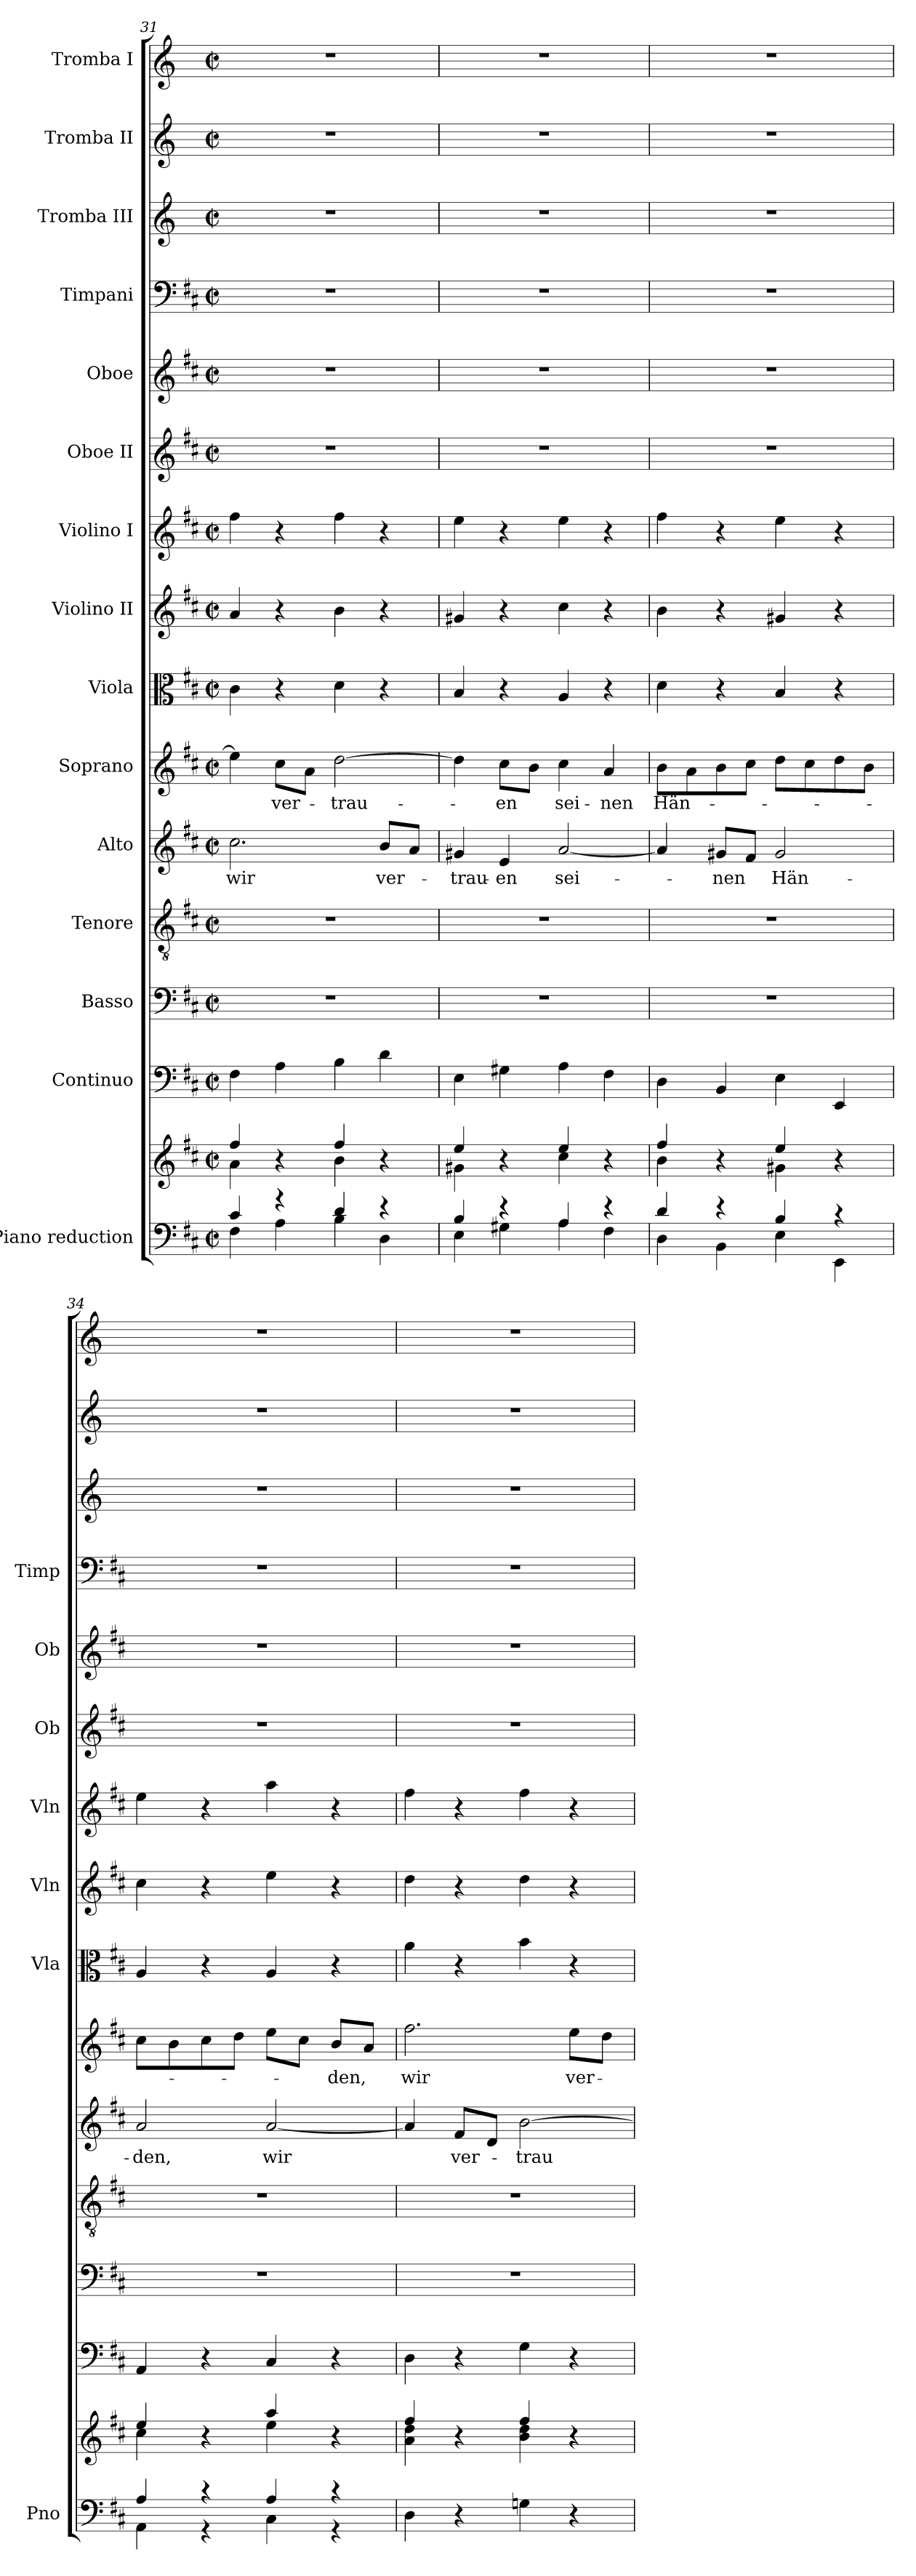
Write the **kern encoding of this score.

**kern	**kern	**kern	**kern	**kern	**kern	**text	**kern	**text	**kern	**kern	**kern	**kern	**kern	**kern	**kern	**kern	**kern
*part15	*part15	*part14	*part13	*part12	*part11	*part11	*part10	*part10	*part9	*part8	*part7	*part6	*part5	*part4	*part3	*part2	*part1
*staff16	*staff15	*staff14	*staff13	*staff12	*staff11	*staff11	*staff10	*staff10	*staff9	*staff8	*staff7	*staff6	*staff5	*staff4	*staff3	*staff2	*staff1
*I"Piano reduction	*	*I"Continuo	*I"Basso	*I"Tenore	*I"Alto	*	*I"Soprano	*	*I"Viola	*I"Violino II	*I"Violino I	*I"Oboe II	*I"Oboe	*I"Timpani	*I"Tromba III	*I"Tromba II	*I"Tromba I
*I'Pno	*	*	*	*	*	*	*	*	*I'Vla	*I'Vln	*I'Vln	*I'Ob	*I'Ob	*I'Timp	*	*	*
!!LO:PB:g=z
*clefF4	*clefG2	*clefF4	*clefF4	*clefGv2	*clefG2	*	*clefG2	*	*clefC3	*clefG2	*clefG2	*clefG2	*clefG2	*clefF4	*clefG2	*clefG2	*clefG2
*	*	*	*	*	*	*	*	*	*	*	*	*	*	*	*ITrd-1c-2	*ITrd-1c-2	*ITrd-1c-2
*k[f#c#]	*k[f#c#]	*k[f#c#]	*k[f#c#]	*k[f#c#]	*k[f#c#]	*	*k[f#c#]	*	*k[f#c#]	*k[f#c#]	*k[f#c#]	*k[f#c#]	*k[f#c#]	*k[f#c#]	*k[f#c#]	*k[f#c#]	*k[f#c#]
*M2/2	*M2/2	*M2/2	*M2/2	*M2/2	*M2/2	*	*M2/2	*	*M2/2	*M2/2	*M2/2	*M2/2	*M2/2	*M2/2	*M2/2	*M2/2	*M2/2
*met(c|)	*met(c|)	*met(c|)	*met(c|)	*met(c|)	*met(c|)	*	*met(c|)	*	*met(c|)	*met(c|)	*met(c|)	*met(c|)	*met(c|)	*met(c|)	*met(c|)	*met(c|)	*met(c|)
=31	=31	=31	=31	=31	=31	=31	=31	=31	=31	=31	=31	=31	=31	=31	=31	=31	=31
*^	*^	*	*	*	*	*	*	*	*	*	*	*	*	*	*	*	*
!	!	!	!	!	!	!	!	!LO:LY:b	!	!	!	!	!	!	!	!	!	!	!
4c#/	4F#\	4ff#/	4a\	4F#\	1r	1r	2.cc#\	wir	4ee\]	.	4c#\	4a/	4ff#\	1r	1r	1r	1r	1r	1r
!	!	!	!	!	!	!	!	!	!	!LO:LY:b	!	!	!	!	!	!	!	!	!
4r	4A\	4r	4ryy	4A\	.	.	.	.	8cc#\L	ver-	4r	4r	4r	.	.	.	.	.	.
.	.	.	.	.	.	.	.	.	8a\J	.	.	.	.	.	.	.	.	.	.
!	!	!	!	!	!	!	!	!	!	!LO:LY:b	!	!	!	!	!	!	!	!	!
4d/	4B\	4ff#/	4b\	4B\	.	.	.	.	[2dd\	-trau-	4d\	4b\	4ff#\	.	.	.	.	.	.
!	!	!	!	!	!	!	!	!LO:LY:b	!	!	!	!	!	!	!	!	!	!	!
4r	4D\	4r	4ryy	4d\	.	.	8b/L	ver-	.	.	4r	4r	4r	.	.	.	.	.	.
.	.	.	.	.	.	.	8a/J	.	.	.	.	.	.	.	.	.	.	.	.
=32	=32	=32	=32	=32	=32	=32	=32	=32	=32	=32	=32	=32	=32	=32	=32	=32	=32	=32	=32
!	!	!	!	!	!	!	!	!LO:LY:b	!	!	!	!	!	!	!	!	!	!	!
4B/	4E\	4ee/	4g#X\	4E\	1r	1r	4g#X/	-trau-	4dd\]	.	4B/	4g#X/	4ee\	1r	1r	1r	1r	1r	1r
!	!	!	!	!	!	!	!	!LO:LY:b	!	!LO:LY:b	!	!	!	!	!	!	!	!	!
4r	4G#X\	4r	4ryy	4G#X\	.	.	4e/	-en	8cc#\L	-en	4r	4r	4r	.	.	.	.	.	.
.	.	.	.	.	.	.	.	.	8b\J	.	.	.	.	.	.	.	.	.	.
!	!	!	!	!	!	!	!	!LO:LY:b	!	!LO:LY:b	!	!	!	!	!	!	!	!	!
4A/	4A\	4ee/	4cc#\	4A\	.	.	[2a/	sei-	4cc#\	sei-	4A/	4cc#\	4ee\	.	.	.	.	.	.
!	!	!	!	!	!	!	!	!	!	!LO:LY:b	!	!	!	!	!	!	!	!	!
4r	4F#\	4r	4ryy	4F#\	.	.	.	.	4a/	-nen	4r	4r	4r	.	.	.	.	.	.
=33	=33	=33	=33	=33	=33	=33	=33	=33	=33	=33	=33	=33	=33	=33	=33	=33	=33	=33	=33
!	!	!	!	!	!	!	!	!	!	!LO:LY:b	!	!	!	!	!	!	!	!	!
4d/	4D\	4ff#/	4b\	4D\	1r	1r	4a/]	.	8b\L	Hän-	4d\	4b\	4ff#\	1r	1r	1r	1r	1r	1r
.	.	.	.	.	.	.	.	.	8a\	.	.	.	.	.	.	.	.	.	.
!	!	!	!	!	!	!	!	!LO:LY:b	!	!	!	!	!	!	!	!	!	!	!
4r	4BB\	4r	4ryy	4BB/	.	.	8g#X/L	-nen	8b\	.	4r	4r	4r	.	.	.	.	.	.
.	.	.	.	.	.	.	8f#/J	.	8cc#\J	.	.	.	.	.	.	.	.	.	.
!	!	!	!	!	!	!	!	!LO:LY:b	!	!	!	!	!	!	!	!	!	!	!
4B/	4E\	4ee/	4g#X\	4E\	.	.	2g#/	Hän-	8dd\L	.	4B/	4g#X/	4ee\	.	.	.	.	.	.
.	.	.	.	.	.	.	.	.	8cc#\	.	.	.	.	.	.	.	.	.	.
4r	4EE\	4r	4ryy	4EE/	.	.	.	.	8dd\	.	4r	4r	4r	.	.	.	.	.	.
.	.	.	.	.	.	.	.	.	8b\J	.	.	.	.	.	.	.	.	.	.
=34	=34	=34	=34	=34	=34	=34	=34	=34	=34	=34	=34	=34	=34	=34	=34	=34	=34	=34	=34
!	!	!	!	!	!	!	!	!LO:LY:b	!	!	!	!	!	!	!	!	!	!	!
4A/	4AA\	4ee/	4cc#\	4AA/	1r	1r	2a/	-den,	8cc#\L	.	4A/	4cc#\	4ee\	1r	1r	1r	1r	1r	1r
.	.	.	.	.	.	.	.	.	8b\	.	.	.	.	.	.	.	.	.	.
4r	4r	4r	4ryy	4r	.	.	.	.	8cc#\	.	4r	4r	4r	.	.	.	.	.	.
.	.	.	.	.	.	.	.	.	8dd\J	.	.	.	.	.	.	.	.	.	.
!	!	!	!	!	!	!	!	!LO:LY:b	!	!	!	!	!	!	!	!	!	!	!
4A/	4C#\	4aa/	4ee\	4C#/	.	.	[2a/	wir	8ee\L	.	4A/	4ee\	4aa\	.	.	.	.	.	.
.	.	.	.	.	.	.	.	.	8cc#\J	.	.	.	.	.	.	.	.	.	.
!	!	!	!	!	!	!	!	!	!	!LO:LY:b	!	!	!	!	!	!	!	!	!
4r	4r	4r	4ryy	4r	.	.	.	.	8b/L	-den,	4r	4r	4r	.	.	.	.	.	.
.	.	.	.	.	.	.	.	.	8a/J	.	.	.	.	.	.	.	.	.	.
*v	*v	*	*	*	*	*	*	*	*	*	*	*	*	*	*	*	*	*	*
=35	=35	=35	=35	=35	=35	=35	=35	=35	=35	=35	=35	=35	=35	=35	=35	=35	=35	=35
!	!	!	!	!	!	!	!	!	!LO:LY:b	!	!	!	!	!	!	!	!	!
4D\	4ff#/	4a\ 4dd\	4D\	1r	1r	4a/]	.	2.ff#\	wir	4a\	4dd\	4ff#\	1r	1r	1r	1r	1r	1r
!	!	!	!	!	!	!	!LO:LY:b	!	!	!	!	!	!	!	!	!	!	!
4r	4r	4ryy	4r	.	.	8f#/L	ver-	.	.	4r	4r	4r	.	.	.	.	.	.
.	.	.	.	.	.	8d/J	.	.	.	.	.	.	.	.	.	.	.	.
!	!	!	!	!	!	!	!LO:LY:b	!	!	!	!	!	!	!	!	!	!	!
4Gn\	4ff#/	4b\ 4dd\	4G\	.	.	[2b\	-trau-	.	.	4b\	4dd\	4ff#\	.	.	.	.	.	.
!	!	!	!	!	!	!	!	!	!LO:LY:b	!	!	!	!	!	!	!	!	!
4r	4r	4ryy	4r	.	.	.	.	8ee\L	ver-	4r	4r	4r	.	.	.	.	.	.
.	.	.	.	.	.	.	.	8dd\J	.	.	.	.	.	.	.	.	.	.
*	*v	*v	*	*	*	*	*	*	*	*	*	*	*	*	*	*	*	*
=	=	=	=	=	=	=	=	=	=	=	=	=	=	=	=	=	=
*-	*-	*-	*-	*-	*-	*-	*-	*-	*-	*-	*-	*-	*-	*-	*-	*-	*-
